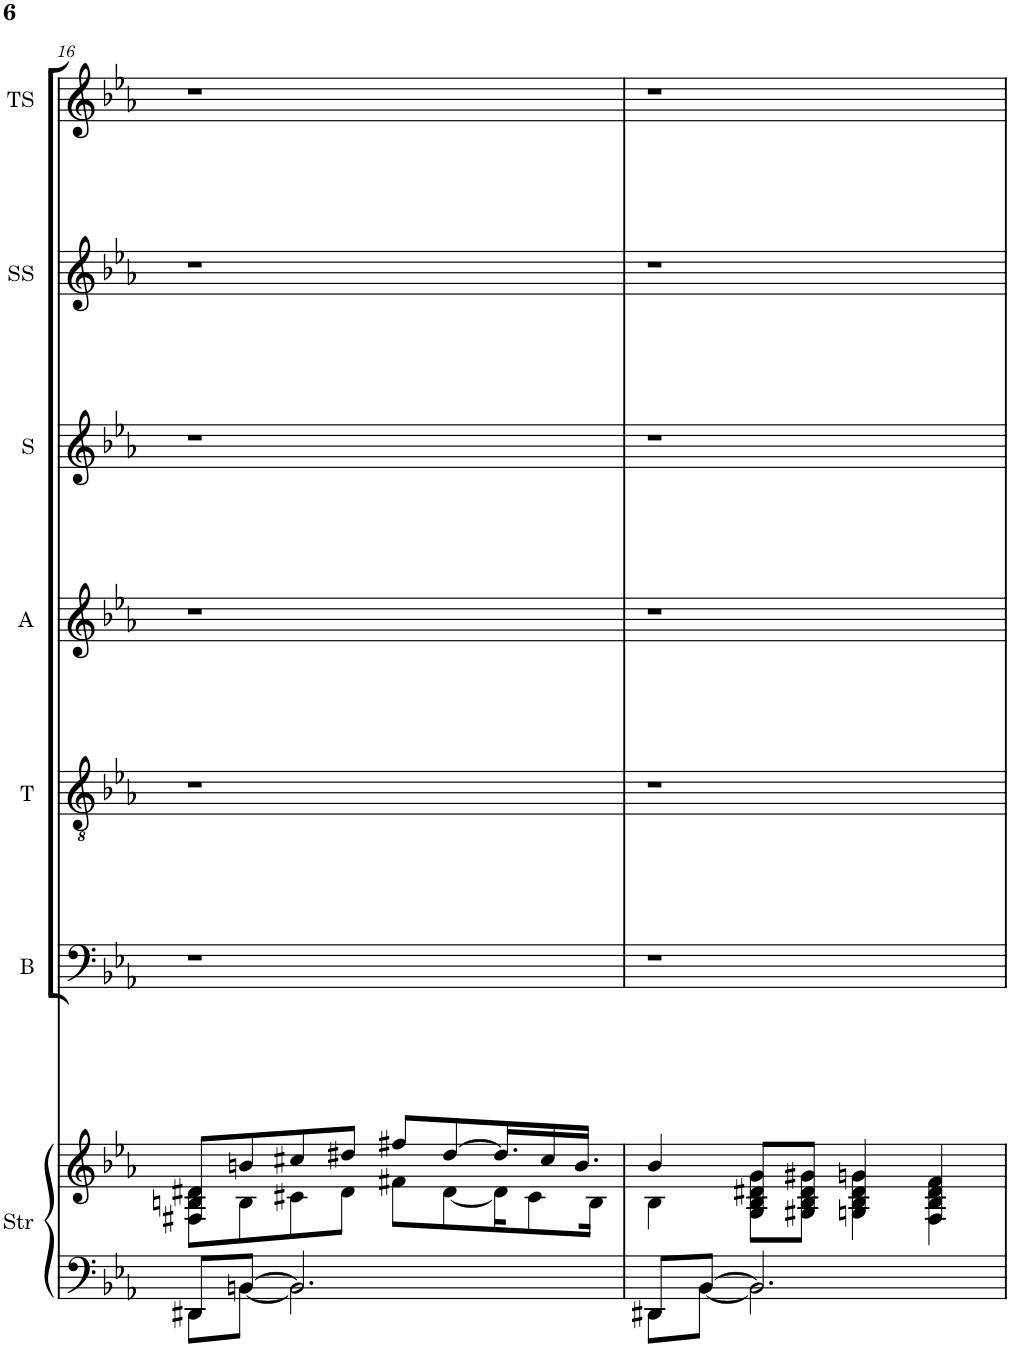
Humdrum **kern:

**kern	**kern	**kern	**kern	**kern	**kern	**kern	**kern
*part7	*part7	*part6	*part5	*part4	*part3	*part2	*part1
*staff8	*staff7	*staff6	*staff5	*staff4	*staff3	*staff2	*staff1
*I"Strings	*	*I"Bass	*I"Tenor	*I"Alto	*I"Soprano	*I"Soprano solo	*I"Treble solo
*I'Str	*	*I'B	*I'T	*I'A	*I'S	*I'SS	*I'TS
!!LO:PB:g=z
*clefF4	*clefG2	*clefF4	*clefGv2	*clefG2	*clefG2	*clefG2	*clefG2
*k[f#c#g#d#]	*k[f#c#g#d#]	*k[f#c#g#d#]	*k[f#c#g#d#]	*k[f#c#g#d#]	*k[f#c#g#d#]	*k[f#c#g#d#]	*k[f#c#g#d#]
*E:	*E:	*E:	*E:	*E:	*E:	*E:	*E:
*M4/4	*M4/4	*M4/4	*M4/4	*M4/4	*M4/4	*M4/4	*M4/4
=16	=16	=16	=16	=16	=16	=16	=16
*^	*^	*	*	*	*	*	*
8DD#X/L	8DD#\L	8F#X/ 8Bn/ 8d#X/L	8F#\ 8B\ 8d#\L	1r	1r	1r	1r	1r	1r
[8BBn/J	[8BB\J	8bn/	8B\	.	.	.	.	.	.
2.BB/]	2.BB\]	8cc#X/	8c#X\	.	.	.	.	.	.
.	.	8dd#X/J	8d#\J	.	.	.	.	.	.
.	.	8ff#X/L	8f#X\L	.	.	.	.	.	.
.	.	[8dd#/	[8d#\	.	.	.	.	.	.
.	.	16.dd#/L]	16d#\L]	.	.	.	.	.	.
.	.	.	8c#\	.	.	.	.	.	.
.	.	16cc#/	.	.	.	.	.	.	.
.	.	16.b/JJ	.	.	.	.	.	.	.
.	.	.	16B\Jk	.	.	.	.	.	.
=17	=17	=17	=17	=17	=17	=17	=17	=17	=17
8DD#X/L	8DD#\L	4b-/	4B-\	1r	1r	1r	1r	1r	1r
[8BB-/J	[8BB-\J	.	.	.	.	.	.	.	.
2.BB-/]	2.BB-\]	8G/ 8B-/ 8d#X/ 8g/L	8G\ 8B-\ 8d#\ 8g\L	.	.	.	.	.	.
.	.	8G#X/ 8B-/ 8d#/ 8g#X/J	8G#\ 8B-\ 8d#\ 8g#\J	.	.	.	.	.	.
.	.	4Gn/ 4B-/ 4d#/ 4gn/	4G\ 4B-\ 4d#\ 4g\	.	.	.	.	.	.
.	.	4F/ 4B-/ 4d#/ 4f/	4F\ 4B-\ 4d#\ 4f\	.	.	.	.	.	.
*v	*v	*	*	*	*	*	*	*	*
*	*v	*v	*	*	*	*	*	*
=	=	=	=	=	=	=	=
*-	*-	*-	*-	*-	*-	*-	*-
